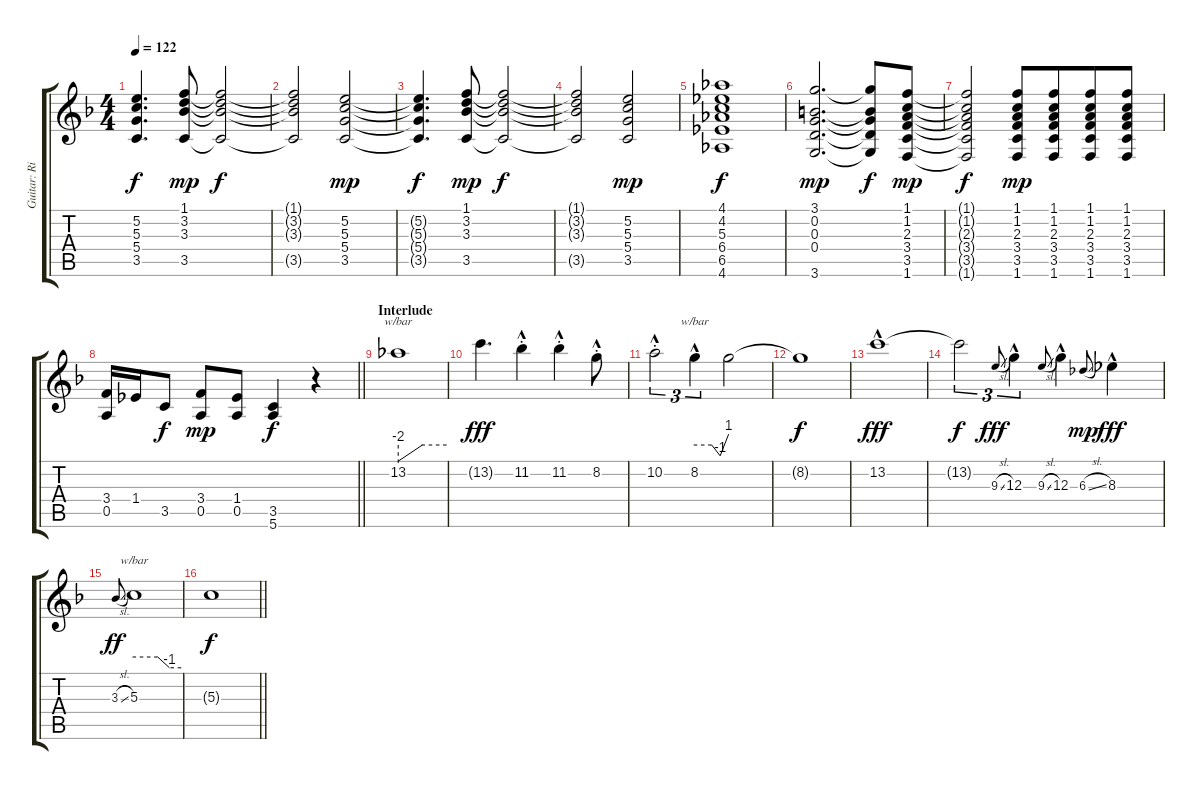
\track ("Guitar: Rik" "Guitar: Ri") {instrument overdrivenguitar}
\staff {score tabs}
\tuning (E4 B3 G3 D3 A2 E2) {hide}
\ts (4 4)
\tempo 122
\clef g2
\ks f
(5.2{t} 5.3{t} 5.4{t} 3.5{t}).4{d dy f} (1.1 3.2 3.3 3.5).8{dy mp} (1.1{t} 3.2{t} 3.3{t} 3.5{t}).2{dy f} |
(1.1{t} 3.2{t} 3.3{t} 3.5{t}).2 (5.2 5.3 5.4 3.5).2{dy mp} |
(5.2{t} 5.3{t} 5.4{t} 3.5{t}).4{d dy f} (1.1 3.2 3.3 3.5).8{dy mp} (1.1{t} 3.2{t} 3.3{t} 3.5{t}).2{dy f} |
(1.1{t} 3.2{t} 3.3{t} 3.5{t}).2 (5.2 5.3 5.4 3.5).2{dy mp} |
(4.1 4.2 5.3 6.4 6.5 4.6).1{dy f} |
(3.1 0.2 0.3 0.4 3.6).2{d dy mp} (3.1{t} 0.2{t} 0.3{t} 0.4{t} 3.6{t}).8{dy f} (1.1 1.2 2.3 3.4 3.5 1.6).8{dy mp} |
(1.1{t} 1.2{t} 2.3{t} 3.4{t} 3.5{t} 1.6{t}).2{dy f} (1.1 1.2 2.3 3.4 3.5 1.6).8{dy mp} (1.1 1.2 2.3 3.4 3.5 1.6).8{beam merge} (1.1 1.2 2.3 3.4 3.5 1.6).8 (1.1 1.2 2.3 3.4 3.5 1.6).8 |
\barLineRight lightlight
(3.4 0.5).16 1.4.16 3.5.8{dy f} (3.4 0.5).8{dy mp} (1.4 0.5).8 (3.5 5.6).4{dy f} r.4 |
\section ("" "Interlude")
13.2.1{tbe (custom default 0 -8 30 0 60 0)} |
13.2{t}.4{d dy fff} 11.2{hac st}.4 11.2{hac st}.4 8.2{hac st}.8 |
10.2{hac st}.2{tu (3 2)} 8.2{hac}.4{tu (3 2) tbe (custom default 0 0 30 0 45 -4 60 4)} 8.2{t}.2 |
8.2{t}.1{dy f} |
13.2{hac}.1{dy fff} |
13.2{t}.2{tu (3 2) dy f} 9.3{sl}.8{gr onbeat dy fff} 12.3{hac}.4{tu (3 2)} 9.3{sl}.8{gr onbeat} 12.3{hac}.4 6.3{sl}.8{gr onbeat dy mp} 8.3{hac}.4{dy fff} |
3.3{sl}.8{gr onbeat dy ff} 5.3.1{tbe (custom default 0 0 30 0 45 -4 60 -4)} |
\barLineRight lightlight
5.3{t}.1{dy f}
